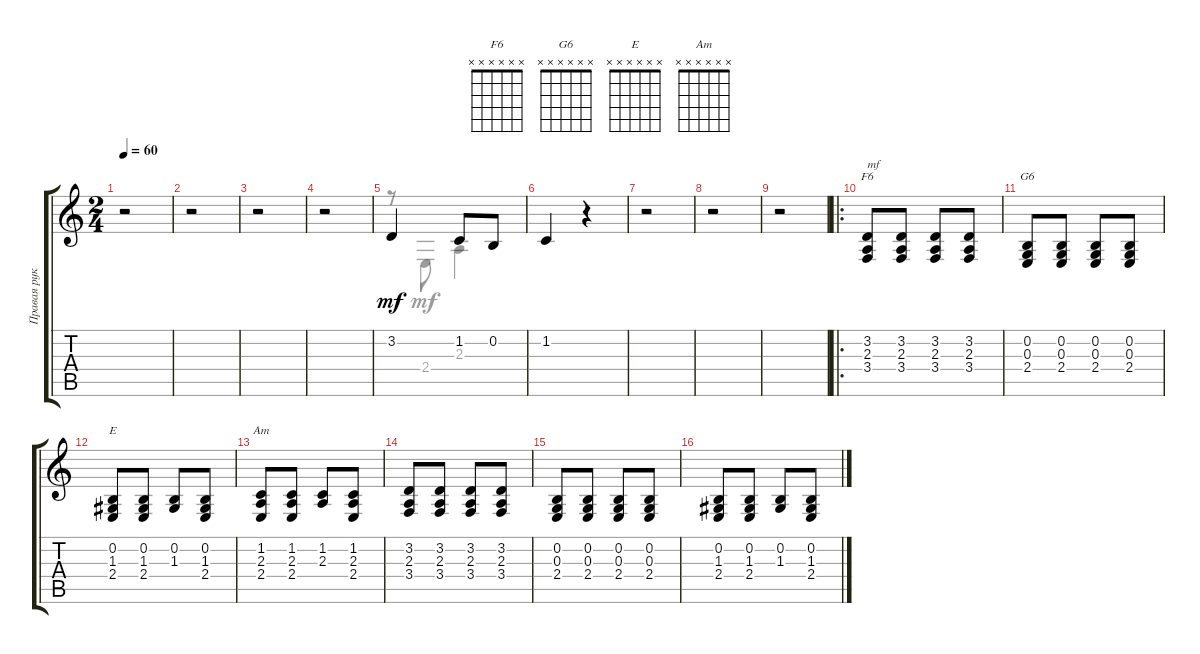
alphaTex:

\track ("Правая рука" "Правая рук") {instrument brightacousticpiano}
\staff {score tabs}
\tuning (E4 B3 G3 D3 A2 E2) {hide}
\chord ("F6" x x x x x x)
\chord ("G6" x x x x x x)
\chord ("E" x x x x x x)
\chord ("Am" x x x x x x)
\voice
\ts (2 4)
\tempo 60
\clef g2
\ks c
r.2{dy mf} |
r.2 |
r.2 |
r.2 |
3.2.4 1.2.8 0.2.8 |
1.2.4 r.4 |
r.2 |
r.2 |
r.2 |
\ro
(3.2 2.3 3.4).8{ch "F6" txt "mf"} (3.2 2.3 3.4).8 (3.2 2.3 3.4).8 (3.2 2.3 3.4).8 |
(0.2 0.3 2.4).8{ch "G6"} (0.2 0.3 2.4).8 (0.2 0.3 2.4).8 (0.2 0.3 2.4).8 |
(0.2 1.3 2.4).8{ch "E"} (0.2 1.3 2.4).8 (0.2 1.3).8 (0.2 1.3 2.4).8 |
(1.2 2.3 2.4).8{ch "Am"} (1.2 2.3 2.4).8 (1.2 2.3).8 (1.2 2.3 2.4).8 |
(3.2 2.3 3.4).8 (3.2 2.3 3.4).8 (3.2 2.3 3.4).8 (3.2 2.3 3.4).8 |
(0.2 0.3 2.4).8 (0.2 0.3 2.4).8 (0.2 0.3 2.4).8 (0.2 0.3 2.4).8 |
(0.2 1.3 2.4).8 (0.2 1.3 2.4).8 (0.2 1.3).8 (0.2 1.3 2.4).8
\voice
\clef g2
\ottava regular
\simile none
\ks c
|
|
|
|
r.8 2.4.8 2.3.4 |
|
|
|
|
|
|
|
|
|
|
